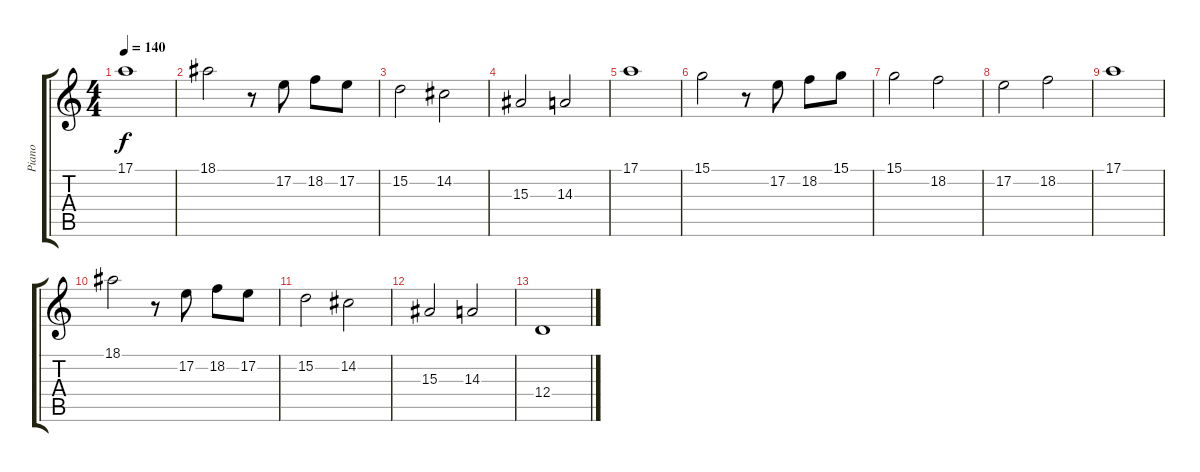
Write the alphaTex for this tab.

\track ("Piano" "Piano") {instrument acousticgrandpiano}
\staff {score tabs}
\tuning (E4 B3 G3 D3 A2 E2) {hide}
\ts (4 4)
\tempo 140
\clef g2
\ks c
17.1.1{dy f} |
18.1.2 r.8 17.2.8 18.2.8 17.2.8 |
15.2.2 14.2.2 |
15.3.2 14.3.2 |
17.1.1 |
15.1.2 r.8 17.2.8 18.2.8 15.1.8 |
15.1.2 18.2.2 |
17.2.2 18.2.2 |
17.1.1 |
18.1.2 r.8 17.2.8 18.2.8 17.2.8 |
15.2.2 14.2.2 |
15.3.2 14.3.2 |
12.4.1
